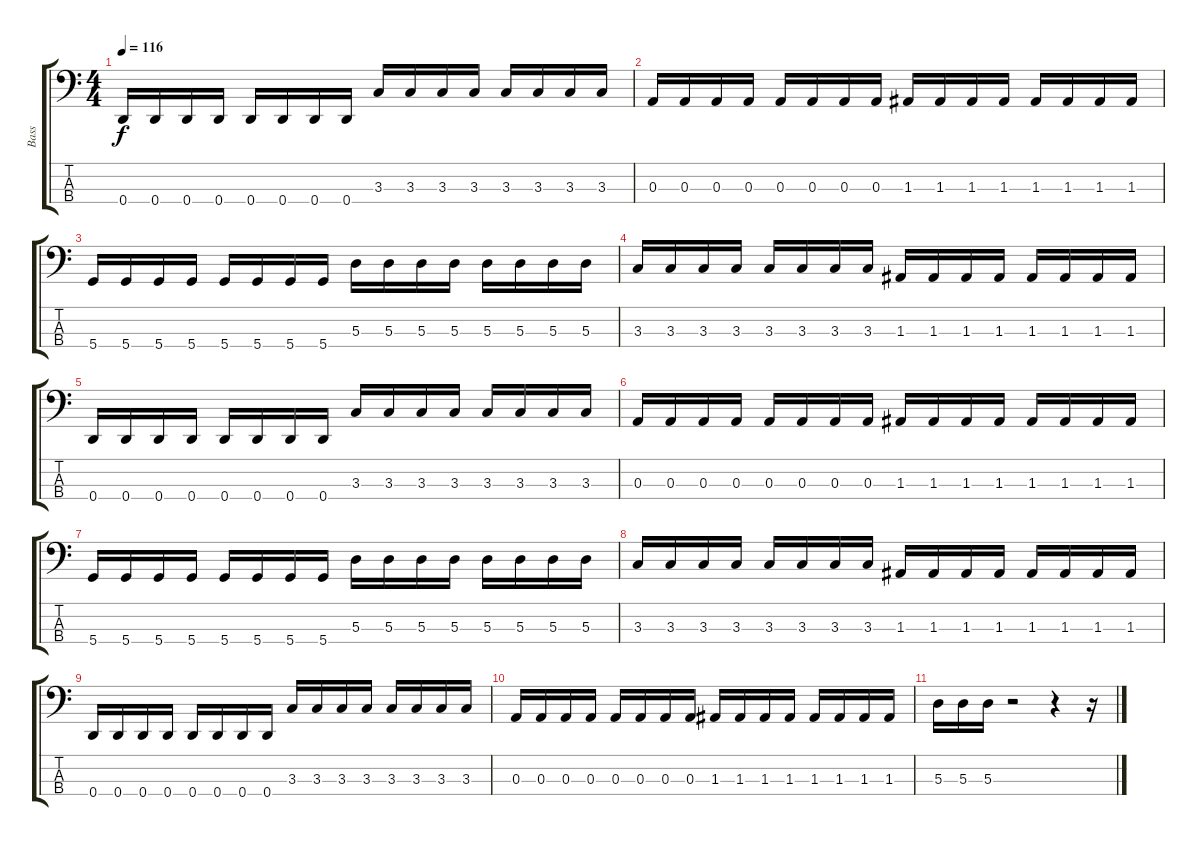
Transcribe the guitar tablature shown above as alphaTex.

\track ("Bass" "Bass") {instrument electricbasspick}
\staff {score tabs}
\tuning (G2 D2 A1 D1) {hide}
\ts (4 4)
\tempo 116
\clef f4
\ks c
0.4.16{dy f} 0.4.16 0.4.16 0.4.16 0.4.16 0.4.16 0.4.16 0.4.16 3.3.16 3.3.16 3.3.16 3.3.16 3.3.16 3.3.16 3.3.16 3.3.16 |
0.3.16 0.3.16 0.3.16 0.3.16 0.3.16 0.3.16 0.3.16 0.3.16 1.3.16 1.3.16 1.3.16 1.3.16 1.3.16 1.3.16 1.3.16 1.3.16 |
5.4.16 5.4.16 5.4.16 5.4.16 5.4.16 5.4.16 5.4.16 5.4.16 5.3.16 5.3.16 5.3.16 5.3.16 5.3.16 5.3.16 5.3.16 5.3.16 |
3.3.16 3.3.16 3.3.16 3.3.16 3.3.16 3.3.16 3.3.16 3.3.16 1.3.16 1.3.16 1.3.16 1.3.16 1.3.16 1.3.16 1.3.16 1.3.16 |
0.4.16 0.4.16 0.4.16 0.4.16 0.4.16 0.4.16 0.4.16 0.4.16 3.3.16 3.3.16 3.3.16 3.3.16 3.3.16 3.3.16 3.3.16 3.3.16 |
0.3.16 0.3.16 0.3.16 0.3.16 0.3.16 0.3.16 0.3.16 0.3.16 1.3.16 1.3.16 1.3.16 1.3.16 1.3.16 1.3.16 1.3.16 1.3.16 |
5.4.16 5.4.16 5.4.16 5.4.16 5.4.16 5.4.16 5.4.16 5.4.16 5.3.16 5.3.16 5.3.16 5.3.16 5.3.16 5.3.16 5.3.16 5.3.16 |
3.3.16 3.3.16 3.3.16 3.3.16 3.3.16 3.3.16 3.3.16 3.3.16 1.3.16 1.3.16 1.3.16 1.3.16 1.3.16 1.3.16 1.3.16 1.3.16 |
0.4.16 0.4.16 0.4.16 0.4.16 0.4.16 0.4.16 0.4.16 0.4.16 3.3.16 3.3.16 3.3.16 3.3.16 3.3.16 3.3.16 3.3.16 3.3.16 |
0.3.16 0.3.16 0.3.16 0.3.16 0.3.16 0.3.16 0.3.16 0.3.16 1.3.16 1.3.16 1.3.16 1.3.16 1.3.16 1.3.16 1.3.16 1.3.16 |
5.3.16 5.3.16 5.3.16 r.2 r.4 r.16
